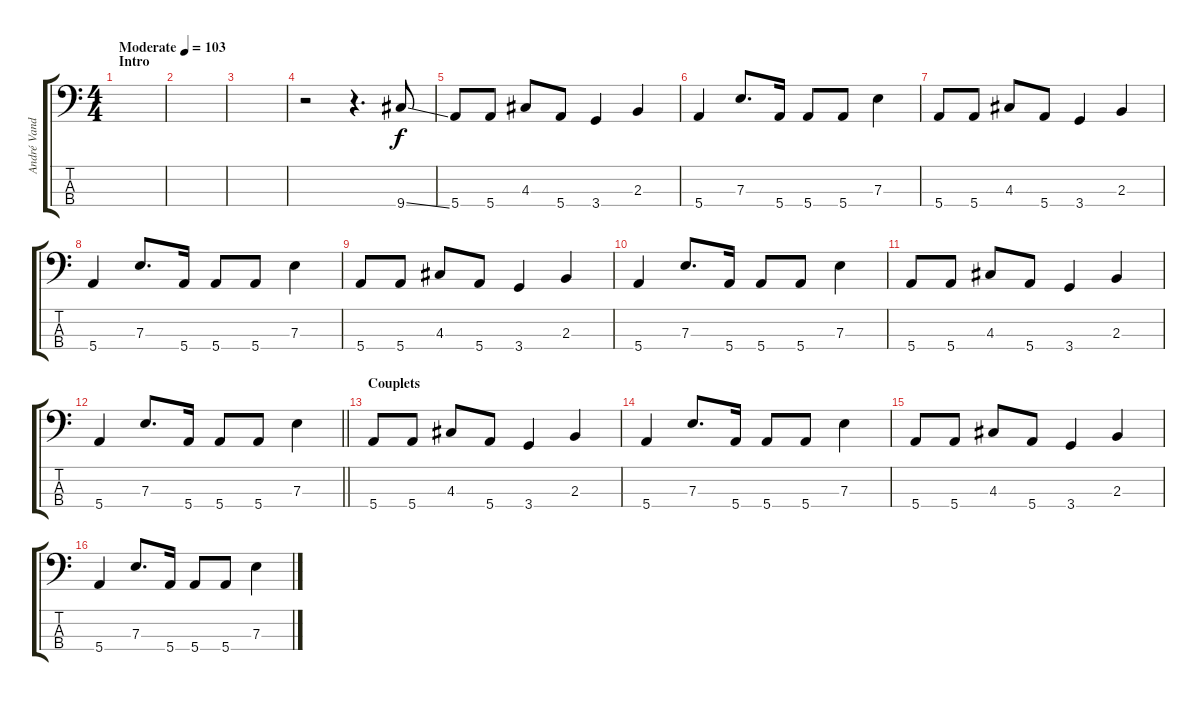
\track ("André Vanderbiest" "André Vand") {instrument electricbassfinger}
\staff {score tabs}
\tuning (G2 D2 A1 E1) {hide}
\ts (4 4)
\section ("" "Intro")
\tempo (103 "Moderate")
\clef f4
\ks c
|
|
|
r.2 r.4{d} 9.4{ss}.8 |
5.4.8 5.4.8 4.3.8 5.4.8 3.4.4 2.3.4 |
5.4.4 7.3.8{d} 5.4.16 5.4.8 5.4.8 7.3.4 |
5.4.8 5.4.8 4.3.8 5.4.8 3.4.4 2.3.4 |
5.4.4 7.3.8{d} 5.4.16 5.4.8 5.4.8 7.3.4 |
5.4.8 5.4.8 4.3.8 5.4.8 3.4.4 2.3.4 |
5.4.4 7.3.8{d} 5.4.16 5.4.8 5.4.8 7.3.4 |
5.4.8 5.4.8 4.3.8 5.4.8 3.4.4 2.3.4 |
\barLineRight lightlight
5.4.4 7.3.8{d} 5.4.16 5.4.8 5.4.8 7.3.4 |
\section ("" "Couplets")
5.4.8 5.4.8 4.3.8 5.4.8 3.4.4 2.3.4 |
5.4.4 7.3.8{d} 5.4.16 5.4.8 5.4.8 7.3.4 |
5.4.8 5.4.8 4.3.8 5.4.8 3.4.4 2.3.4 |
5.4.4 7.3.8{d} 5.4.16 5.4.8 5.4.8 7.3.4
